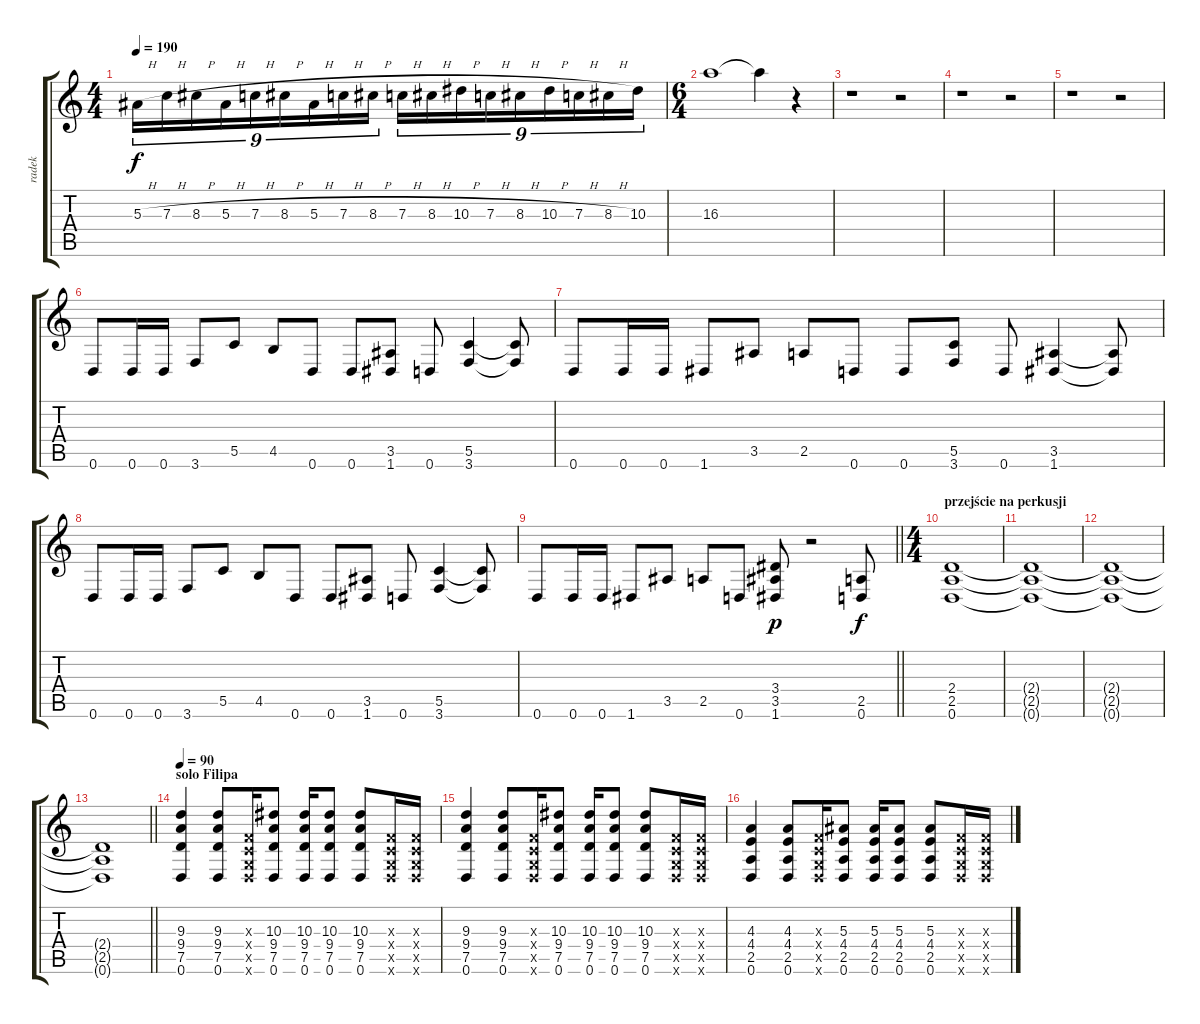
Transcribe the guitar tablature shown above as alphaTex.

\track ("radek" "radek") {instrument distortionguitar}
\staff {score tabs}
\tuning (D4 A3 F3 C3 G2 D2) {hide}
\ts (4 4)
\tempo 190
\clef g2
\ks c
5.3{h}.16{tu (9 8) dy f} 7.3{h}.16{tu (9 8)} 8.3{h}.16{tu (9 8)} 5.3{h}.16{tu (9 8)} 7.3{h}.16{tu (9 8)} 8.3{h}.16{tu (9 8)} 5.3{h}.16{tu (9 8)} 7.3{h}.16{tu (9 8)} 8.3{h}.16{tu (9 8)} 7.3{h}.16{tu (9 8)} 8.3{h}.16{tu (9 8)} 10.3{h}.16{tu (9 8)} 7.3{h}.16{tu (9 8)} 8.3{h}.16{tu (9 8)} 10.3{h}.16{tu (9 8)} 7.3{h}.16{tu (9 8)} 8.3{h}.16{tu (9 8)} 10.3.16{tu (9 8)} |
\ts (6 4)
16.3.1 16.3{t}.4 r.4 |
r.1 r.2 |
r.1 r.2 |
r.1 r.2 |
0.6.8 0.6.16 0.6.16 3.6.8 5.5.8 4.5.8 0.6.8 0.6.8 (3.5 1.6).8 0.6.8 (5.5 3.6).4 (5.5{t} 3.6{t}).8 |
0.6.8 0.6.16 0.6.16 1.6.8 3.5.8 2.5.8 0.6.8 0.6.8 (5.5 3.6).8 0.6.8 (3.5 1.6).4 (3.5{t} 1.6{t}).8 |
0.6.8 0.6.16 0.6.16 3.6.8 5.5.8 4.5.8 0.6.8 0.6.8 (3.5 1.6).8 0.6.8 (5.5 3.6).4 (5.5{t} 3.6{t}).8 |
\barLineRight lightlight
0.6.8 0.6.16 0.6.16 1.6.8 3.5.8 2.5.8 0.6.8 (3.4 3.5 1.6).8{dy p} r.2 (2.5 0.6).8{dy f} |
\ts (4 4)
\section ("" "przejście na perkusji")
(2.4 2.5 0.6).1 |
(2.4{t} 2.5{t} 0.6{t}).1 |
(2.4{t} 2.5{t} 0.6{t}).1 |
\barLineRight lightlight
(2.4{t} 2.5{t} 0.6{t}).1 |
\section ("" "solo Filipa")
\tempo 90
(9.3 9.4 7.5 0.6).4{instrument electricguitarclean} (9.3 9.4 7.5 0.6).8 (0.3{x} 0.4{x} 0.5{x} 0.6{x}).16 (10.3 9.4 7.5 0.6).8 (10.3 9.4 7.5 0.6).16 (10.3 9.4 7.5 0.6).8 (10.3 9.4 7.5 0.6).8 (0.3{x} 0.4{x} 0.5{x} 0.6{x}).16 (0.3{x} 0.4{x} 0.5{x} 0.6{x}).16 |
(9.3 9.4 7.5 0.6).4 (9.3 9.4 7.5 0.6).8 (0.3{x} 0.4{x} 0.5{x} 0.6{x}).16 (10.3 9.4 7.5 0.6).8 (10.3 9.4 7.5 0.6).16 (10.3 9.4 7.5 0.6).8 (10.3 9.4 7.5 0.6).8 (0.3{x} 0.4{x} 0.5{x} 0.6{x}).16 (0.3{x} 0.4{x} 0.5{x} 0.6{x}).16 |
(4.3 4.4 2.5 0.6).4 (4.3 4.4 2.5 0.6).8 (0.3{x} 0.4{x} 0.5{x} 0.6{x}).16 (5.3 4.4 2.5 0.6).8 (5.3 4.4 2.5 0.6).16 (5.3 4.4 2.5 0.6).8 (5.3 4.4 2.5 0.6).8 (0.3{x} 0.4{x} 0.5{x} 0.6{x}).16 (0.3{x} 0.4{x} 0.5{x} 0.6{x}).16
